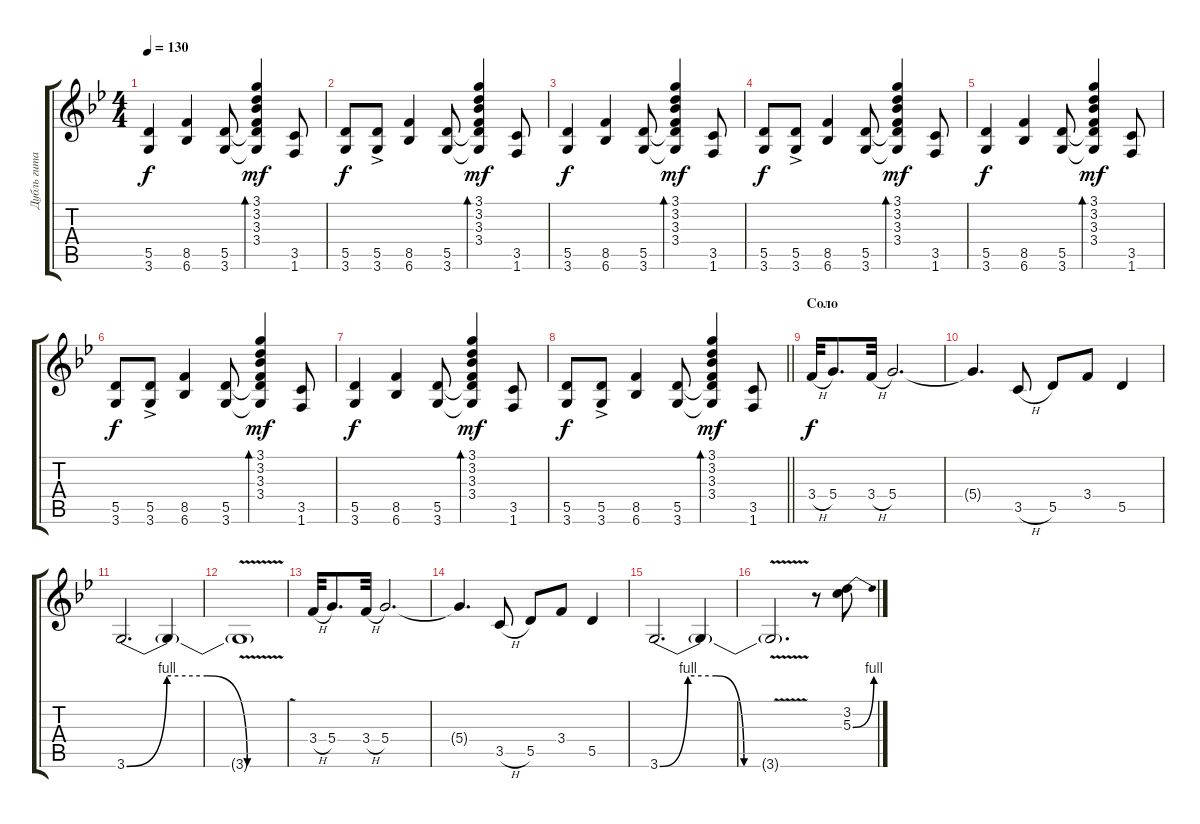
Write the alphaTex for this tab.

\track ("Дубль гитара" "Дубль гита") {instrument overdrivenguitar}
\staff {score tabs}
\tuning (E4 B3 G3 D3 A2 E2) {hide}
\ts (4 4)
\tempo 130
\clef g2
\ks gminor
(5.5 3.6).4{dy f} (8.5 6.6).4 (5.5 3.6).8 (3.1 3.2 3.3 3.4 5.5{t} 3.6{t}).4{bd 60 dy mf} (3.5 1.6).8 |
(5.5 3.6).8{dy f} (5.5{ac} 3.6{ac}).8 (8.5 6.6).4 (5.5 3.6).8 (3.1 3.2 3.3 3.4 5.5{t} 3.6{t}).4{bd 60 dy mf} (3.5 1.6).8 |
(5.5 3.6).4{dy f} (8.5 6.6).4 (5.5 3.6).8 (3.1 3.2 3.3 3.4 5.5{t} 3.6{t}).4{bd 60 dy mf} (3.5 1.6).8 |
(5.5 3.6).8{dy f} (5.5{ac} 3.6{ac}).8 (8.5 6.6).4 (5.5 3.6).8 (3.1 3.2 3.3 3.4 5.5{t} 3.6{t}).4{bd 60 dy mf} (3.5 1.6).8 |
(5.5 3.6).4{dy f} (8.5 6.6).4 (5.5 3.6).8 (3.1 3.2 3.3 3.4 5.5{t} 3.6{t}).4{bd 60 dy mf} (3.5 1.6).8 |
(5.5 3.6).8{dy f} (5.5{ac} 3.6{ac}).8 (8.5 6.6).4 (5.5 3.6).8 (3.1 3.2 3.3 3.4 5.5{t} 3.6{t}).4{bd 60 dy mf} (3.5 1.6).8 |
(5.5 3.6).4{dy f} (8.5 6.6).4 (5.5 3.6).8 (3.1 3.2 3.3 3.4 5.5{t} 3.6{t}).4{bd 60 dy mf} (3.5 1.6).8 |
\barLineRight lightlight
(5.5 3.6).8{dy f} (5.5{ac} 3.6{ac}).8 (8.5 6.6).4 (5.5 3.6).8 (3.1 3.2 3.3 3.4 5.5{t} 3.6{t}).4{bd 60 dy mf} (3.5 1.6).8 |
\section ("" "Соло")
3.4{h}.32{dy f} 5.4.8{d} 3.4{h}.32 5.4.2{d} |
5.4{t}.4{d} 3.5{h}.8 5.5.8 3.4.8 5.5.4 |
3.6{be (custom 0 0 15 4 30 4 45 0 60 0)}.2{d} 3.6{t}.4 |
3.6{v t}.1 |
3.4{h}.32 5.4.8{d} 3.4{h}.32 5.4.2{d} |
5.4{t}.4{d} 3.5{h}.8 5.5.8 3.4.8 5.5.4 |
3.6{be (custom 0 0 15 4 30 4 45 0 60 0)}.2{d} 3.6{t}.4 |
3.6{v t}.2{d} r.8 (3.2 5.3{be (bend 0 0 60 4)}).8
